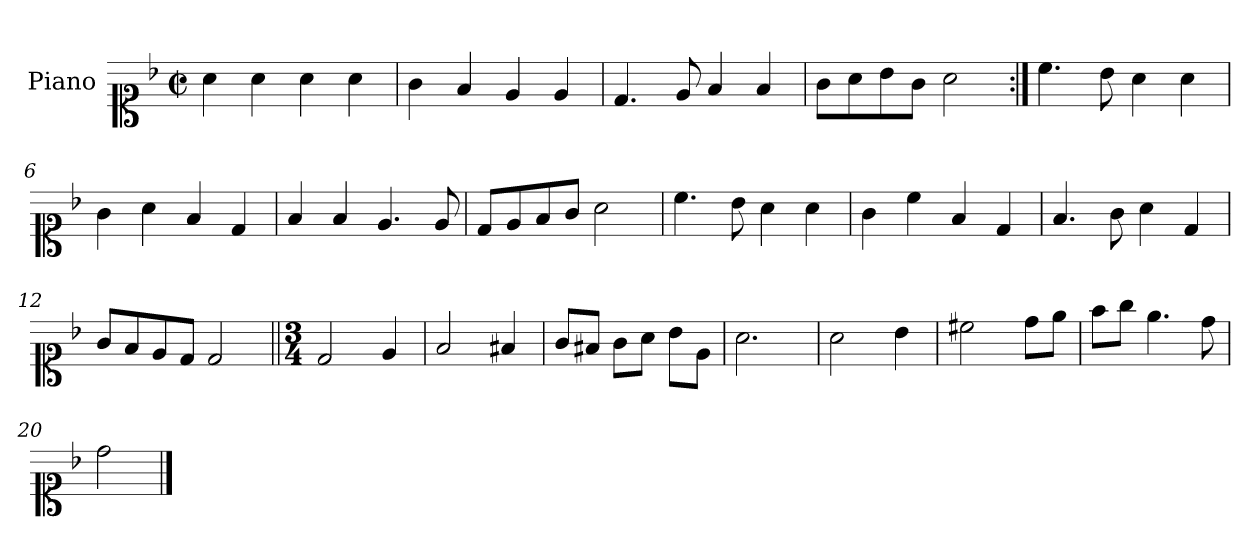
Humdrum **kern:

**kern
*part1
*staff1
*I"Piano
*I'Pno.
*clefC1
*k[b-]
*M2/2
*met(c|)
=1
4a\
4a\
4a\
4a\
=2
4g\
4f/
4e/
4e/
=3
4.d/
8e/
4f/
4f/
=4
8g\L
8a\
8b-\
8g\J
2a\
=5:|!
4.cc\
8b-\
4a\
4a\
=6
4g\
4a\
4f/
4d/
=7
4f/
4f/
4.e/
8e/
!!LO:LB:g=z
=8
8d/L
8e/
8f/
8g/J
2a\
=9
4.cc\
8b-\
4a\
4a\
=10
4g\
4cc\
4f/
4d/
=11
4.f/
8g\
4a\
4d/
=12
8g/L
8f/
8e/
8d/J
2d/
=13||
*M3/4
2d/
4e/
=14
2f/
4f#X/
=15
8g/L
8f#X/J
8g\L
8a\J
8b-\L
8e\J
!!LO:LB:g=z
=16
2.a\
=17
2a\
4b-\
=18
2cc#X\
8dd\L
8ee\J
=19
8ff\L
8gg\J
4.ee\
8dd\
=20
2dd\
==
*-
